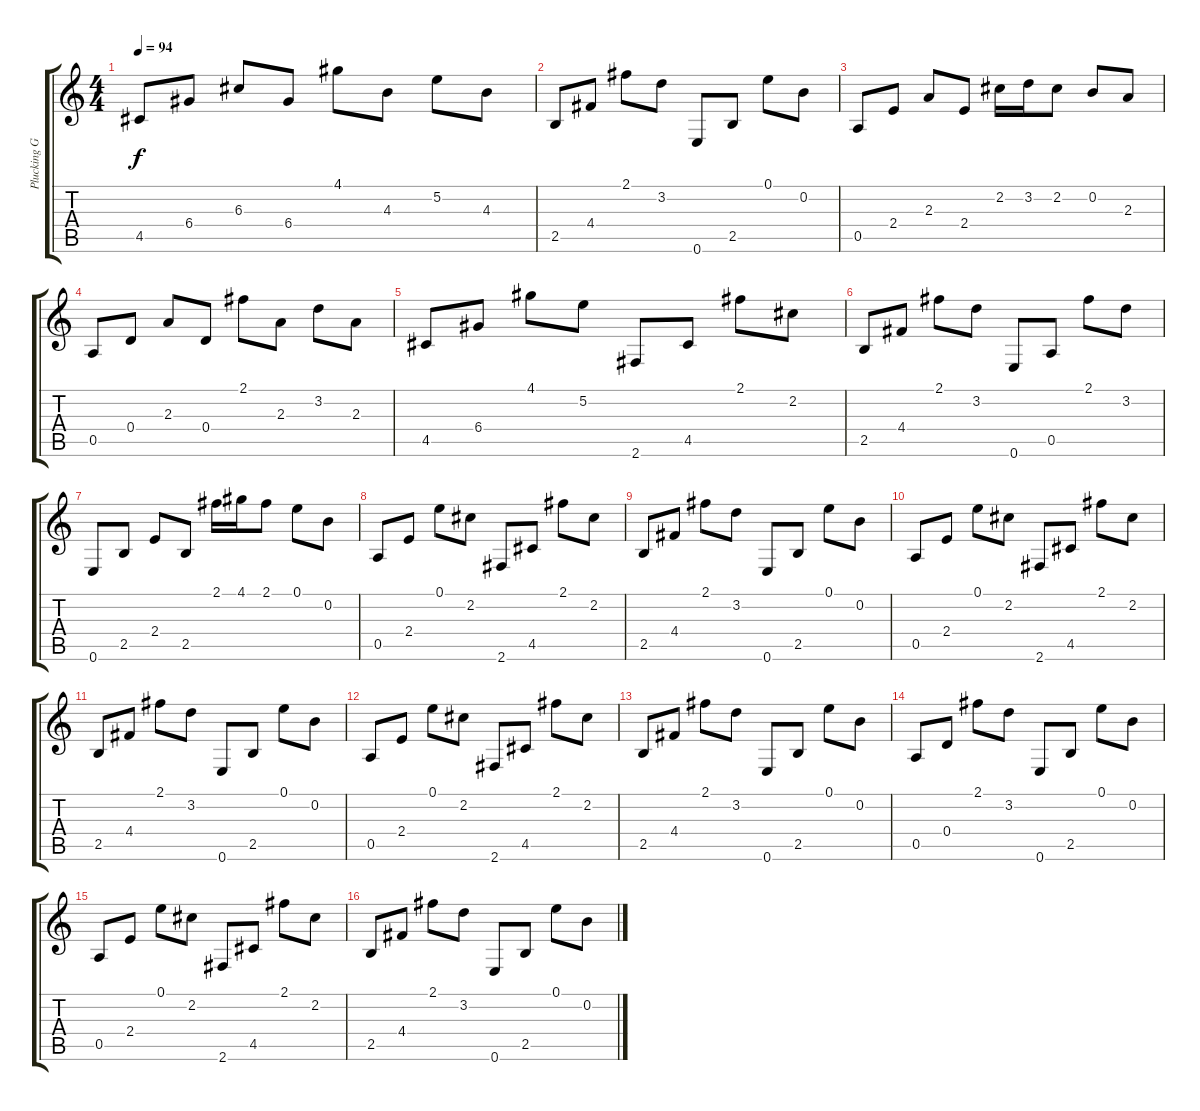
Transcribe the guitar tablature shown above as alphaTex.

\track ("Plucking Guitar 2" "Plucking G") {instrument electricguitarclean}
\staff {score tabs}
\tuning (E4 B3 G3 D3 A2 E2) {hide}
\ts (4 4)
\tempo 94
\clef g2
\ks c
4.5.8{dy f} 6.4.8 6.3.8 6.4.8 4.1.8 4.3.8 5.2.8 4.3.8 |
2.5.8 4.4.8 2.1.8 3.2.8 0.6.8 2.5.8 0.1.8 0.2.8 |
0.5.8 2.4.8 2.3.8 2.4.8 2.2.16 3.2.16 2.2.8 0.2.8 2.3.8 |
0.5.8 0.4.8 2.3.8 0.4.8 2.1.8 2.3.8 3.2.8 2.3.8 |
4.5.8 6.4.8 4.1.8 5.2.8 2.6.8 4.5.8 2.1.8 2.2.8 |
2.5.8 4.4.8 2.1.8 3.2.8 0.6.8 0.5.8 2.1.8 3.2.8 |
0.6.8 2.5.8 2.4.8 2.5.8 2.1.16 4.1.16 2.1.8 0.1.8 0.2.8 |
0.5.8 2.4.8 0.1.8 2.2.8 2.6.8 4.5.8 2.1.8 2.2.8 |
2.5.8 4.4.8 2.1.8 3.2.8 0.6.8 2.5.8 0.1.8 0.2.8 |
0.5.8 2.4.8 0.1.8 2.2.8 2.6.8 4.5.8 2.1.8 2.2.8 |
2.5.8 4.4.8 2.1.8 3.2.8 0.6.8 2.5.8 0.1.8 0.2.8 |
0.5.8 2.4.8 0.1.8 2.2.8 2.6.8 4.5.8 2.1.8 2.2.8 |
2.5.8 4.4.8 2.1.8 3.2.8 0.6.8 2.5.8 0.1.8 0.2.8 |
0.5.8 0.4.8 2.1.8 3.2.8 0.6.8 2.5.8 0.1.8 0.2.8 |
0.5.8 2.4.8 0.1.8 2.2.8 2.6.8 4.5.8 2.1.8 2.2.8 |
2.5.8 4.4.8 2.1.8 3.2.8 0.6.8 2.5.8 0.1.8 0.2.8
